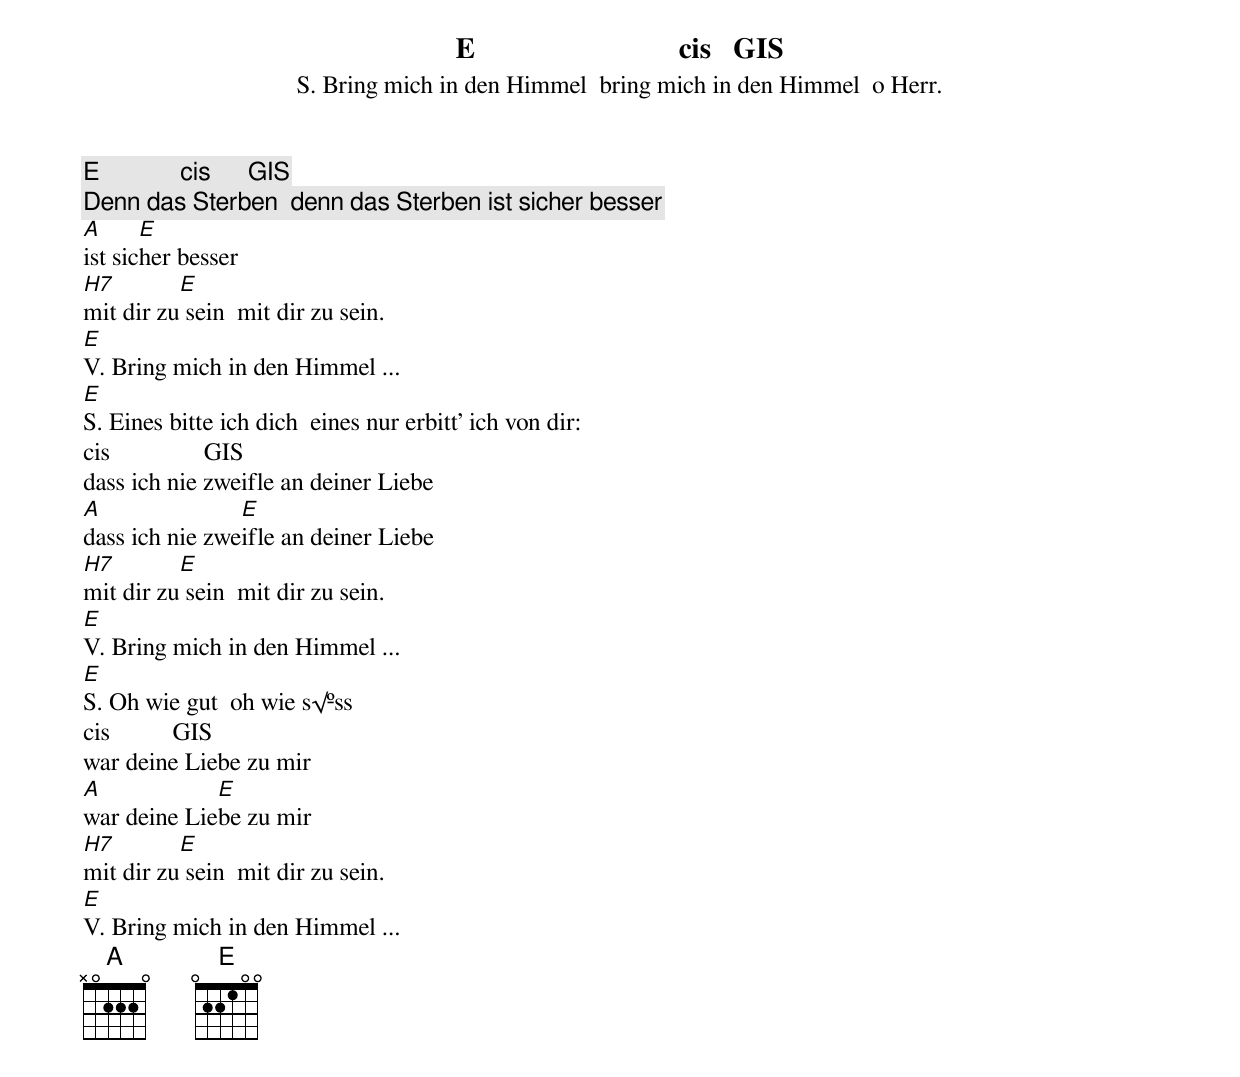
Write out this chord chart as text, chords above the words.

E                            cis   GIS
S. Bring mich in den Himmel  bring mich in den Himmel  o Herr.
E             cis      GIS
Denn das Sterben  denn das Sterben ist sicher besser
A      E
ist sicher besser
H7        E
mit dir zu sein  mit dir zu sein.
E
V. Bring mich in den Himmel ...
E
S. Eines bitte ich dich  eines nur erbitt' ich von dir:
cis               GIS
dass ich nie zweifle an deiner Liebe
A               E
dass ich nie zweifle an deiner Liebe
H7        E
mit dir zu sein  mit dir zu sein.
E
V. Bring mich in den Himmel ...
E
S. Oh wie gut  oh wie s√ºss
cis          GIS
war deine Liebe zu mir
A            E
war deine Liebe zu mir
H7        E
mit dir zu sein  mit dir zu sein.
E
V. Bring mich in den Himmel ...
